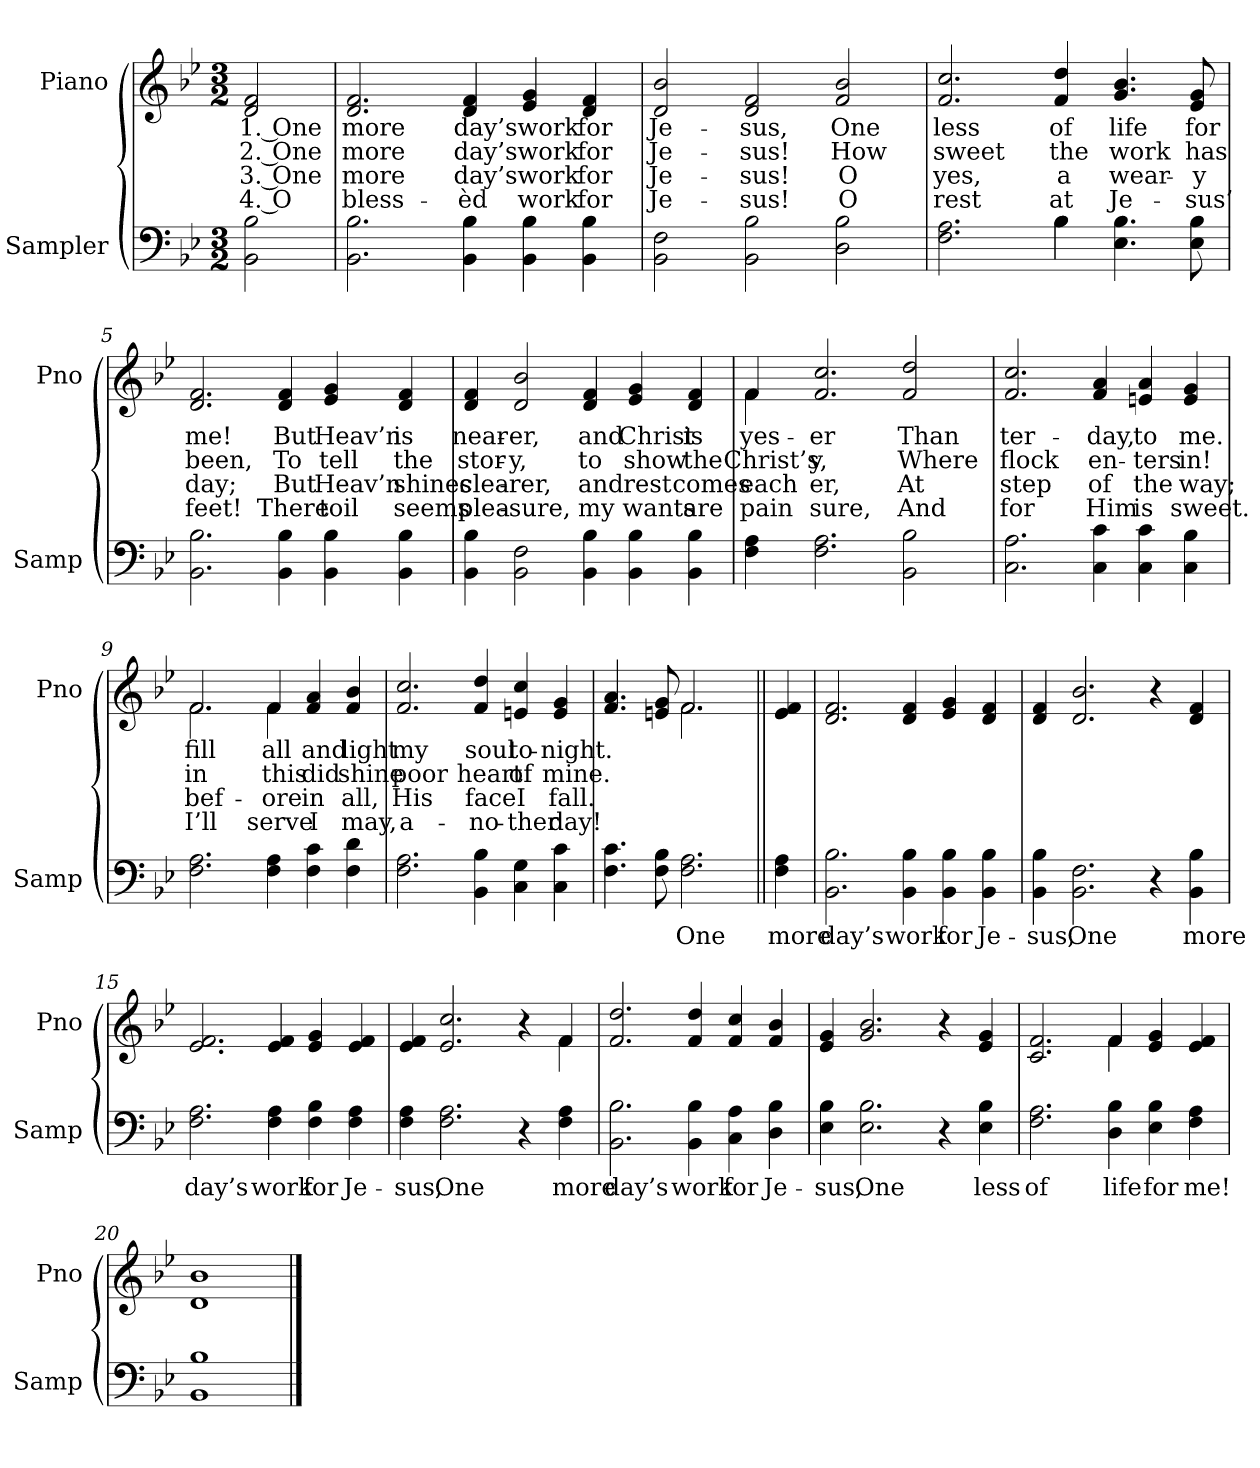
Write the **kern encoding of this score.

**kern	**text	**kern	**text	**text	**text	**text
*part2	*part2	*part1	*part1	*part1	*part1	*part1
*staff2	*staff2	*staff1	*staff1	*staff1	*staff1	*staff1
*I"Sampler	*	*I"Piano	*	*	*	*
*I'Samp	*	*I'Pno	*	*	*	*
*clefF4	*	*clefG2	*	*	*	*
*k[b-e-]	*	*k[b-e-]	*	*	*	*
*B-:	*	*B-:	*	*	*	*
*M3/2	*	*M3/2	*	*	*	*
=1	=1	=1	=1	=1	=1	=1
2BB- 2B-	.	2d 2f	1. One	2. One	3. One	4. O
=2	=2	=2	=2	=2	=2	=2
2.BB- 2.B-	.	2.d 2.f	more	more	more	bless-
4BB- 4B-	.	4d 4f	day’s	day’s	day’s	-èd
4BB- 4B-	.	4e- 4g	work	work	work	work
4BB- 4B-	.	4d 4f	for	for	for	for
=3	=3	=3	=3	=3	=3	=3
2BB- 2F	.	2d 2b-	Je-	Je-	Je-	Je-
2BB- 2B-	.	2d 2f	-sus,	-sus!	-sus!	-sus!
2D 2B-	.	2f 2b-	One	How	O	O
=4	=4	=4	=4	=4	=4	=4
*^	*	*	*	*	*	*
2.F 2.A	2.ryy	.	2.f 2.cc	less	sweet	yes,	rest
4B-\	4B-	.	4f 4dd	of	the	a	at
4.E- 4.B-	2ryy	.	4.g 4.b-	life	work	wear-	Je-
8E- 8B-	.	.	8e- 8g	for	has	-y	-sus’
*v	*v	*	*	*	*	*	*
=5	=5	=5	=5	=5	=5	=5
2.BB- 2.B-	.	2.d 2.f	me!	been,	day;	feet!
4BB- 4B-	.	4d 4f	But	To	But	There
4BB- 4B-	.	4e- 4g	Heav’n	tell	Heav’n	toil
4BB- 4B-	.	4d 4f	is	the	shines	seems
=6	=6	=6	=6	=6	=6	=6
4BB- 4B-	.	4d 4f	near-	stor-	clea-	plea-
2BB- 2F	.	2d 2b-	-er,	-y,	-rer,	-sure,
4BB- 4B-	.	4d 4f	and	to	and	my
4BB- 4B-	.	4e- 4g	Christ	show	rest	wants
4BB- 4B-	.	4d 4f	is	the	comes	are
=7	=7	=7	=7	=7	=7	=7
*	*	*^	*	*	*	*
4F 4A	.	4f/	4f	yes-	Christ’s	each	pain
2.F 2.A	.	2.f 2.cc	1ryy	-er	-y,	-er,	-sure,
2BB- 2B-	.	2f 2dd	.	Than	Where	At	And
.	.	.	4ryy	.	.	.	.
*	*	*v	*v	*	*	*	*
=8	=8	=8	=8	=8	=8	=8
2.C 2.A	.	2.f 2.cc	-ter-	flock	step	for
4C 4c	.	4f 4a	-day,	en-	of	Him
4C 4c	.	4en 4a	to	-ters	the	is
4C 4B-	.	4e 4g	me.	in!	way;	sweet.
=9	=9	=9	=9	=9	=9	=9
*	*	*^	*	*	*	*
2.F 2.A	.	2.f/	2.f	fill	in	bef-	I’ll
4F 4A	.	4f/	4f	all	this	-ore	serve
4F 4c	.	4f 4a	2ryy	and	did	in	I
4F 4d	.	4f 4b-	.	light	shine	all,	may,
*	*	*v	*v	*	*	*	*
=10	=10	=10	=10	=10	=10	=10
2.F 2.A	.	2.f 2.cc	my	poor	His	a-
4BB- 4B-	.	4f 4dd	soul	heart	face	-no-
4C 4G	.	4en 4cc	to-	of	I	-ther
4C 4c	.	4e 4g	-night.	mine.	fall.	day!
=11	=11	=11	=11	=11	=11	=11
*	*	*^	*	*	*	*
4.F 4.c	.	4.f 4.a	2ryy	.	.	.	.
8F 8B-	.	8en 8g	.	.	.	.	.
2.F 2.A	One	2.f/	2.f	.	.	.	.
=12||	=12||	=12||	=12||	=12||	=12||	=12||	=12||
!	!	!LO:TX:t=Refrain	!	!	!	!	!
*	*	*v	*v	*	*	*	*
4F 4A	more	4e- 4f	.	.	.	.
=13	=13	=13	=13	=13	=13	=13
2.BB- 2.B-	day’s	2.d 2.f	.	.	.	.
4BB- 4B-	work	4d 4f	.	.	.	.
4BB- 4B-	for	4e- 4g	.	.	.	.
4BB- 4B-	Je-	4d 4f	.	.	.	.
=14	=14	=14	=14	=14	=14	=14
4BB- 4B-	-sus,	4d 4f	.	.	.	.
2.BB- 2.F	One	2.d 2.b-	.	.	.	.
4r	.	4r	.	.	.	.
4BB- 4B-	more	4d 4f	.	.	.	.
=15	=15	=15	=15	=15	=15	=15
2.F 2.A	day’s	2.e- 2.f	.	.	.	.
4F 4A	work	4e- 4f	.	.	.	.
4F 4B-	for	4e- 4g	.	.	.	.
4F 4A	Je-	4e- 4f	.	.	.	.
=16	=16	=16	=16	=16	=16	=16
*	*	*^	*	*	*	*
4F 4A	-sus,	4e- 4f	4ryy	.	.	.	.
*	*	*v	*v	*	*	*	*
2.F 2.A	One	2.e- 2.cc	.	.	.	.
4r	.	4r	.	.	.	.
*	*	*^	*	*	*	*
4F 4A	more	4f/	4f	.	.	.	.
*	*	*v	*v	*	*	*	*
=17	=17	=17	=17	=17	=17	=17
2.BB- 2.B-	day’s	2.f 2.dd	.	.	.	.
4BB- 4B-	work	4f 4dd	.	.	.	.
4C 4A	for	4f 4cc	.	.	.	.
4D 4B-	Je-	4f 4b-	.	.	.	.
=18	=18	=18	=18	=18	=18	=18
4E- 4B-	-sus,	4e- 4g	.	.	.	.
2.E- 2.B-	One	2.g 2.b-	.	.	.	.
4r	.	4r	.	.	.	.
4E- 4B-	less	4e- 4g	.	.	.	.
=19	=19	=19	=19	=19	=19	=19
*	*	*^	*	*	*	*
2.F 2.A	of	2.c 2.f	2.ryy	.	.	.	.
4D 4B-	life	4f/	4f	.	.	.	.
4E- 4B-	for	4e- 4g	2ryy	.	.	.	.
4F 4A	me!	4e- 4f	.	.	.	.	.
*	*	*v	*v	*	*	*	*
=20	=20	=20	=20	=20	=20	=20
1BB- 1B-	.	1d 1b-	.	.	.	.
==	==	==	==	==	==	==
*-	*-	*-	*-	*-	*-	*-
